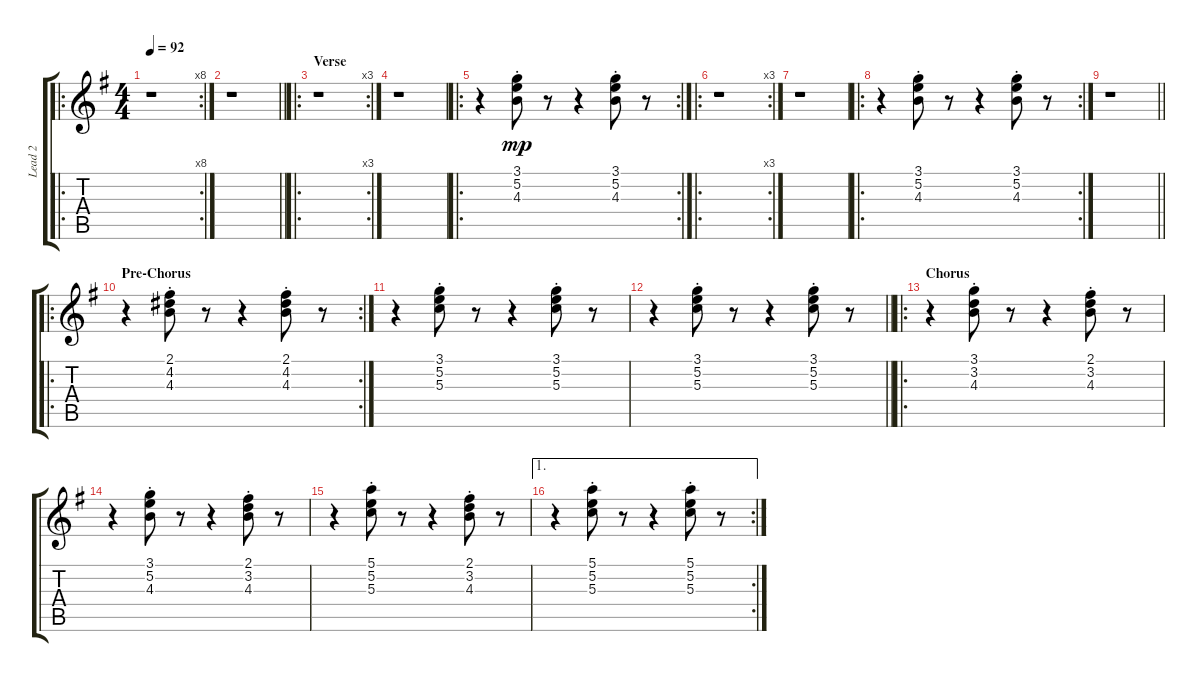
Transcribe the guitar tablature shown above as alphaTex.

\track ("Lead 2" "Lead 2") {instrument electricguitarclean}
\staff {score tabs}
\tuning (E4 B3 G3 D3 A2 E2) {hide}
\ro
\rc 8
\ts (4 4)
\tempo 92
\clef g2
\ks g
r.1{dy mp instrument electricguitarclean} |
\barLineRight lightlight
r.1 |
\ro
\rc 3
\section ("" "Verse")
r.1 |
r.1 |
\ro
\rc 2
r.4 (3.1{st} 5.2{st} 4.3{st}).8 r.8 r.4 (3.1{st} 5.2{st} 4.3{st}).8 r.8 |
\ro
\rc 3
r.1 |
r.1 |
\ro
\rc 2
r.4 (3.1{st} 5.2{st} 4.3{st}).8 r.8 r.4 (3.1{st} 5.2{st} 4.3{st}).8 r.8 |
\barLineRight lightlight
r.1 |
\ro
\rc 2
\section ("" "Pre-Chorus")
r.4 (2.1{st} 4.2{st} 4.3{st}).8 r.8 r.4 (2.1{st} 4.2{st} 4.3{st}).8 r.8 |
r.4 (3.1{st} 5.2{st} 5.3{st}).8 r.8 r.4 (3.1{st} 5.2{st} 5.3{st}).8 r.8 |
\barLineRight lightlight
r.4 (3.1{st} 5.2{st} 5.3{st}).8 r.8 r.4 (3.1{st} 5.2{st} 5.3{st}).8 r.8 |
\ro
\section ("" "Chorus")
r.4 (3.1{st} 3.2{st} 4.3{st}).8 r.8 r.4 (2.1{st} 3.2{st} 4.3{st}).8 r.8 |
r.4 (3.1{st} 5.2{st} 4.3{st}).8 r.8 r.4 (2.1{st} 3.2{st} 4.3{st}).8 r.8 |
r.4 (5.1{st} 5.2{st} 5.3{st}).8 r.8 r.4 (2.1{st} 3.2{st} 4.3{st}).8 r.8 |
\ae 1
\rc 2
r.4 (5.1{st} 5.2{st} 5.3{st}).8 r.8 r.4 (5.1{st} 5.2{st} 5.3{st}).8 r.8
